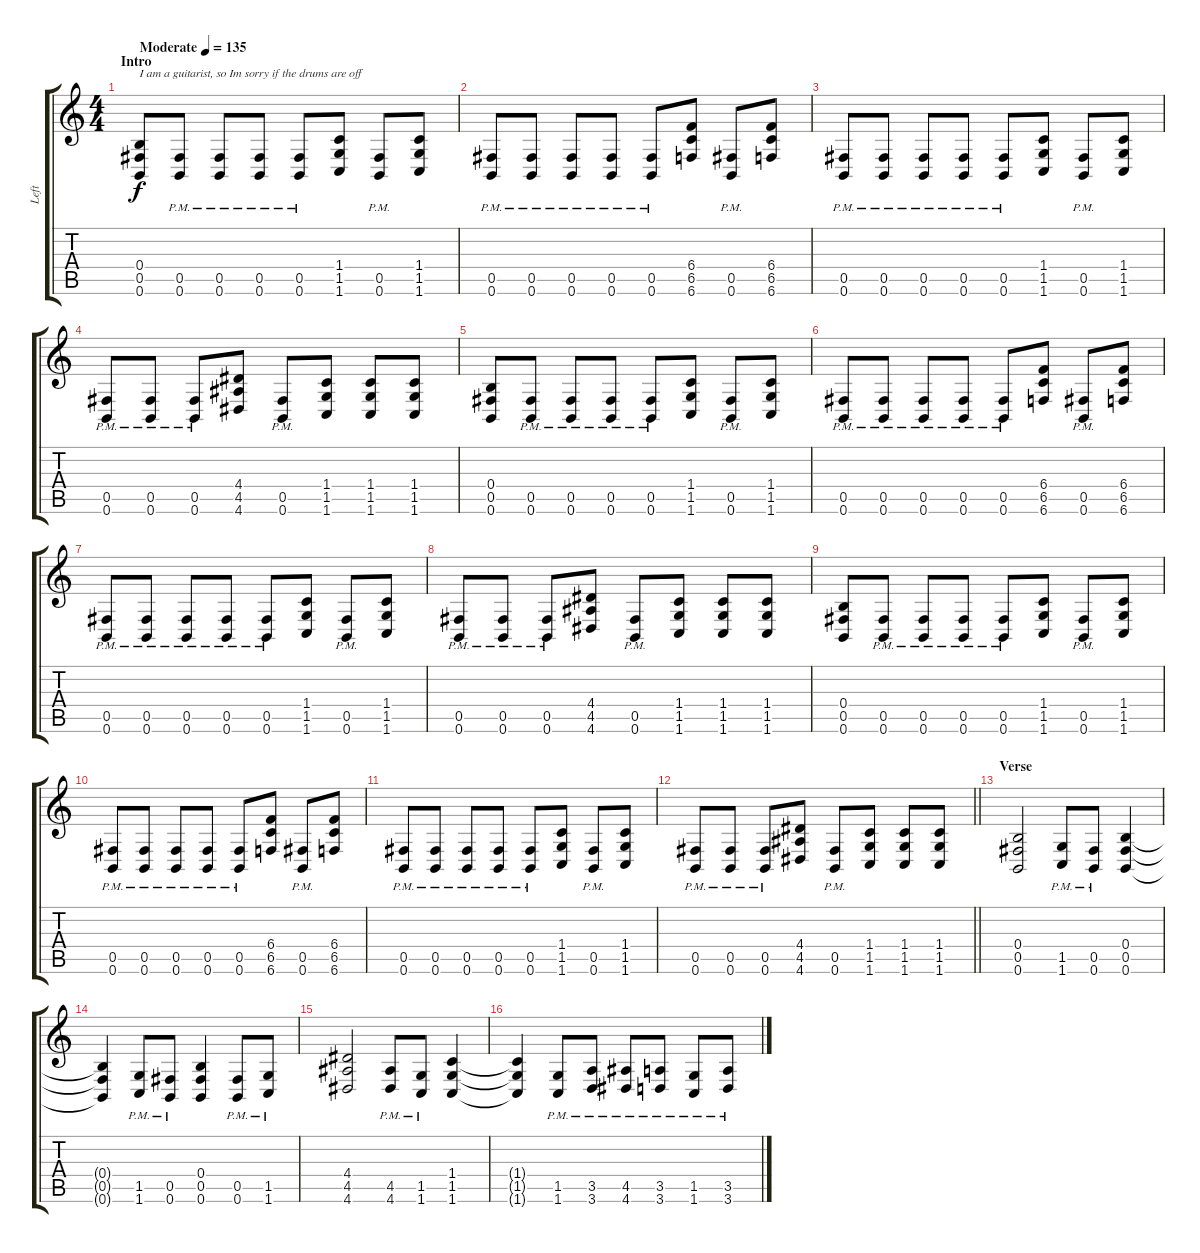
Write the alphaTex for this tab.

\track ("Left" "Left") {instrument distortionguitar}
\staff {score tabs}
\tuning (Db4 Ab3 E3 B2 Gb2 B1) {hide}
\ts (4 4)
\section ("" "Intro")
\tempo (135 "Moderate")
\clef g2
\ks c
(0.4 0.5 0.6).8{txt "I am a guitarist, so Im sorry if the drums are off" dy f instrument distortionguitar} (0.5{pm} 0.6{pm}).8 (0.5{pm} 0.6{pm}).8 (0.5{pm} 0.6{pm}).8 (0.5{pm} 0.6{pm}).8 (1.4 1.5 1.6).8 (0.5{pm} 0.6{pm}).8 (1.4 1.5 1.6).8 |
(0.5{pm} 0.6{pm}).8 (0.5{pm} 0.6{pm}).8 (0.5{pm} 0.6{pm}).8 (0.5{pm} 0.6{pm}).8 (0.5{pm} 0.6{pm}).8 (6.4 6.5 6.6).8 (0.5{pm} 0.6{pm}).8 (6.4 6.5 6.6).8 |
(0.5{pm} 0.6{pm}).8 (0.5{pm} 0.6{pm}).8 (0.5{pm} 0.6{pm}).8 (0.5{pm} 0.6{pm}).8 (0.5{pm} 0.6{pm}).8 (1.4 1.5 1.6).8 (0.5{pm} 0.6{pm}).8 (1.4 1.5 1.6).8 |
(0.5{pm} 0.6{pm}).8 (0.5{pm} 0.6{pm}).8 (0.5{pm} 0.6{pm}).8 (4.4 4.5 4.6).8 (0.5{pm} 0.6{pm}).8 (1.4 1.5 1.6).8 (1.4 1.5 1.6).8 (1.4 1.5 1.6).8 |
(0.4 0.5 0.6).8 (0.5{pm} 0.6{pm}).8 (0.5{pm} 0.6{pm}).8 (0.5{pm} 0.6{pm}).8 (0.5{pm} 0.6{pm}).8 (1.4 1.5 1.6).8 (0.5{pm} 0.6{pm}).8 (1.4 1.5 1.6).8 |
(0.5{pm} 0.6{pm}).8 (0.5{pm} 0.6{pm}).8 (0.5{pm} 0.6{pm}).8 (0.5{pm} 0.6{pm}).8 (0.5{pm} 0.6{pm}).8 (6.4 6.5 6.6).8 (0.5{pm} 0.6{pm}).8 (6.4 6.5 6.6).8 |
(0.5{pm} 0.6{pm}).8 (0.5{pm} 0.6{pm}).8 (0.5{pm} 0.6{pm}).8 (0.5{pm} 0.6{pm}).8 (0.5{pm} 0.6{pm}).8 (1.4 1.5 1.6).8 (0.5{pm} 0.6{pm}).8 (1.4 1.5 1.6).8 |
(0.5{pm} 0.6{pm}).8 (0.5{pm} 0.6{pm}).8 (0.5{pm} 0.6{pm}).8 (4.4 4.5 4.6).8 (0.5{pm} 0.6{pm}).8 (1.4 1.5 1.6).8 (1.4 1.5 1.6).8 (1.4 1.5 1.6).8 |
(0.4 0.5 0.6).8 (0.5{pm} 0.6{pm}).8 (0.5{pm} 0.6{pm}).8 (0.5{pm} 0.6{pm}).8 (0.5{pm} 0.6{pm}).8 (1.4 1.5 1.6).8 (0.5{pm} 0.6{pm}).8 (1.4 1.5 1.6).8 |
(0.5{pm} 0.6{pm}).8 (0.5{pm} 0.6{pm}).8 (0.5{pm} 0.6{pm}).8 (0.5{pm} 0.6{pm}).8 (0.5{pm} 0.6{pm}).8 (6.4 6.5 6.6).8 (0.5{pm} 0.6{pm}).8 (6.4 6.5 6.6).8 |
(0.5{pm} 0.6{pm}).8 (0.5{pm} 0.6{pm}).8 (0.5{pm} 0.6{pm}).8 (0.5{pm} 0.6{pm}).8 (0.5{pm} 0.6{pm}).8 (1.4 1.5 1.6).8 (0.5{pm} 0.6{pm}).8 (1.4 1.5 1.6).8 |
\barLineRight lightlight
(0.5{pm} 0.6{pm}).8 (0.5{pm} 0.6{pm}).8 (0.5{pm} 0.6{pm}).8 (4.4 4.5 4.6).8 (0.5{pm} 0.6{pm}).8 (1.4 1.5 1.6).8 (1.4 1.5 1.6).8 (1.4 1.5 1.6).8 |
\section ("" "Verse ")
(0.4 0.5 0.6).2 (1.5{pm} 1.6{pm}).8 (0.5{pm} 0.6{pm}).8 (0.4 0.5 0.6).4 |
(0.4{t} 0.5{t} 0.6{t}).4 (1.5{pm} 1.6{pm}).8 (0.5{pm} 0.6{pm}).8 (0.4 0.5 0.6).4 (0.5{pm} 0.6{pm}).8 (1.5{pm} 1.6{pm}).8 |
(4.4 4.5 4.6).2 (4.5{pm} 4.6{pm}).8 (1.5{pm} 1.6{pm}).8 (1.4 1.5 1.6).4 |
(1.4{t} 1.5{t} 1.6{t}).4 (1.5{pm} 1.6{pm}).8 (3.5{pm} 3.6{pm}).8 (4.5{pm} 4.6{pm}).8 (3.5{pm} 3.6{pm}).8 (1.5{pm} 1.6{pm}).8 (3.5{pm} 3.6{pm}).8
